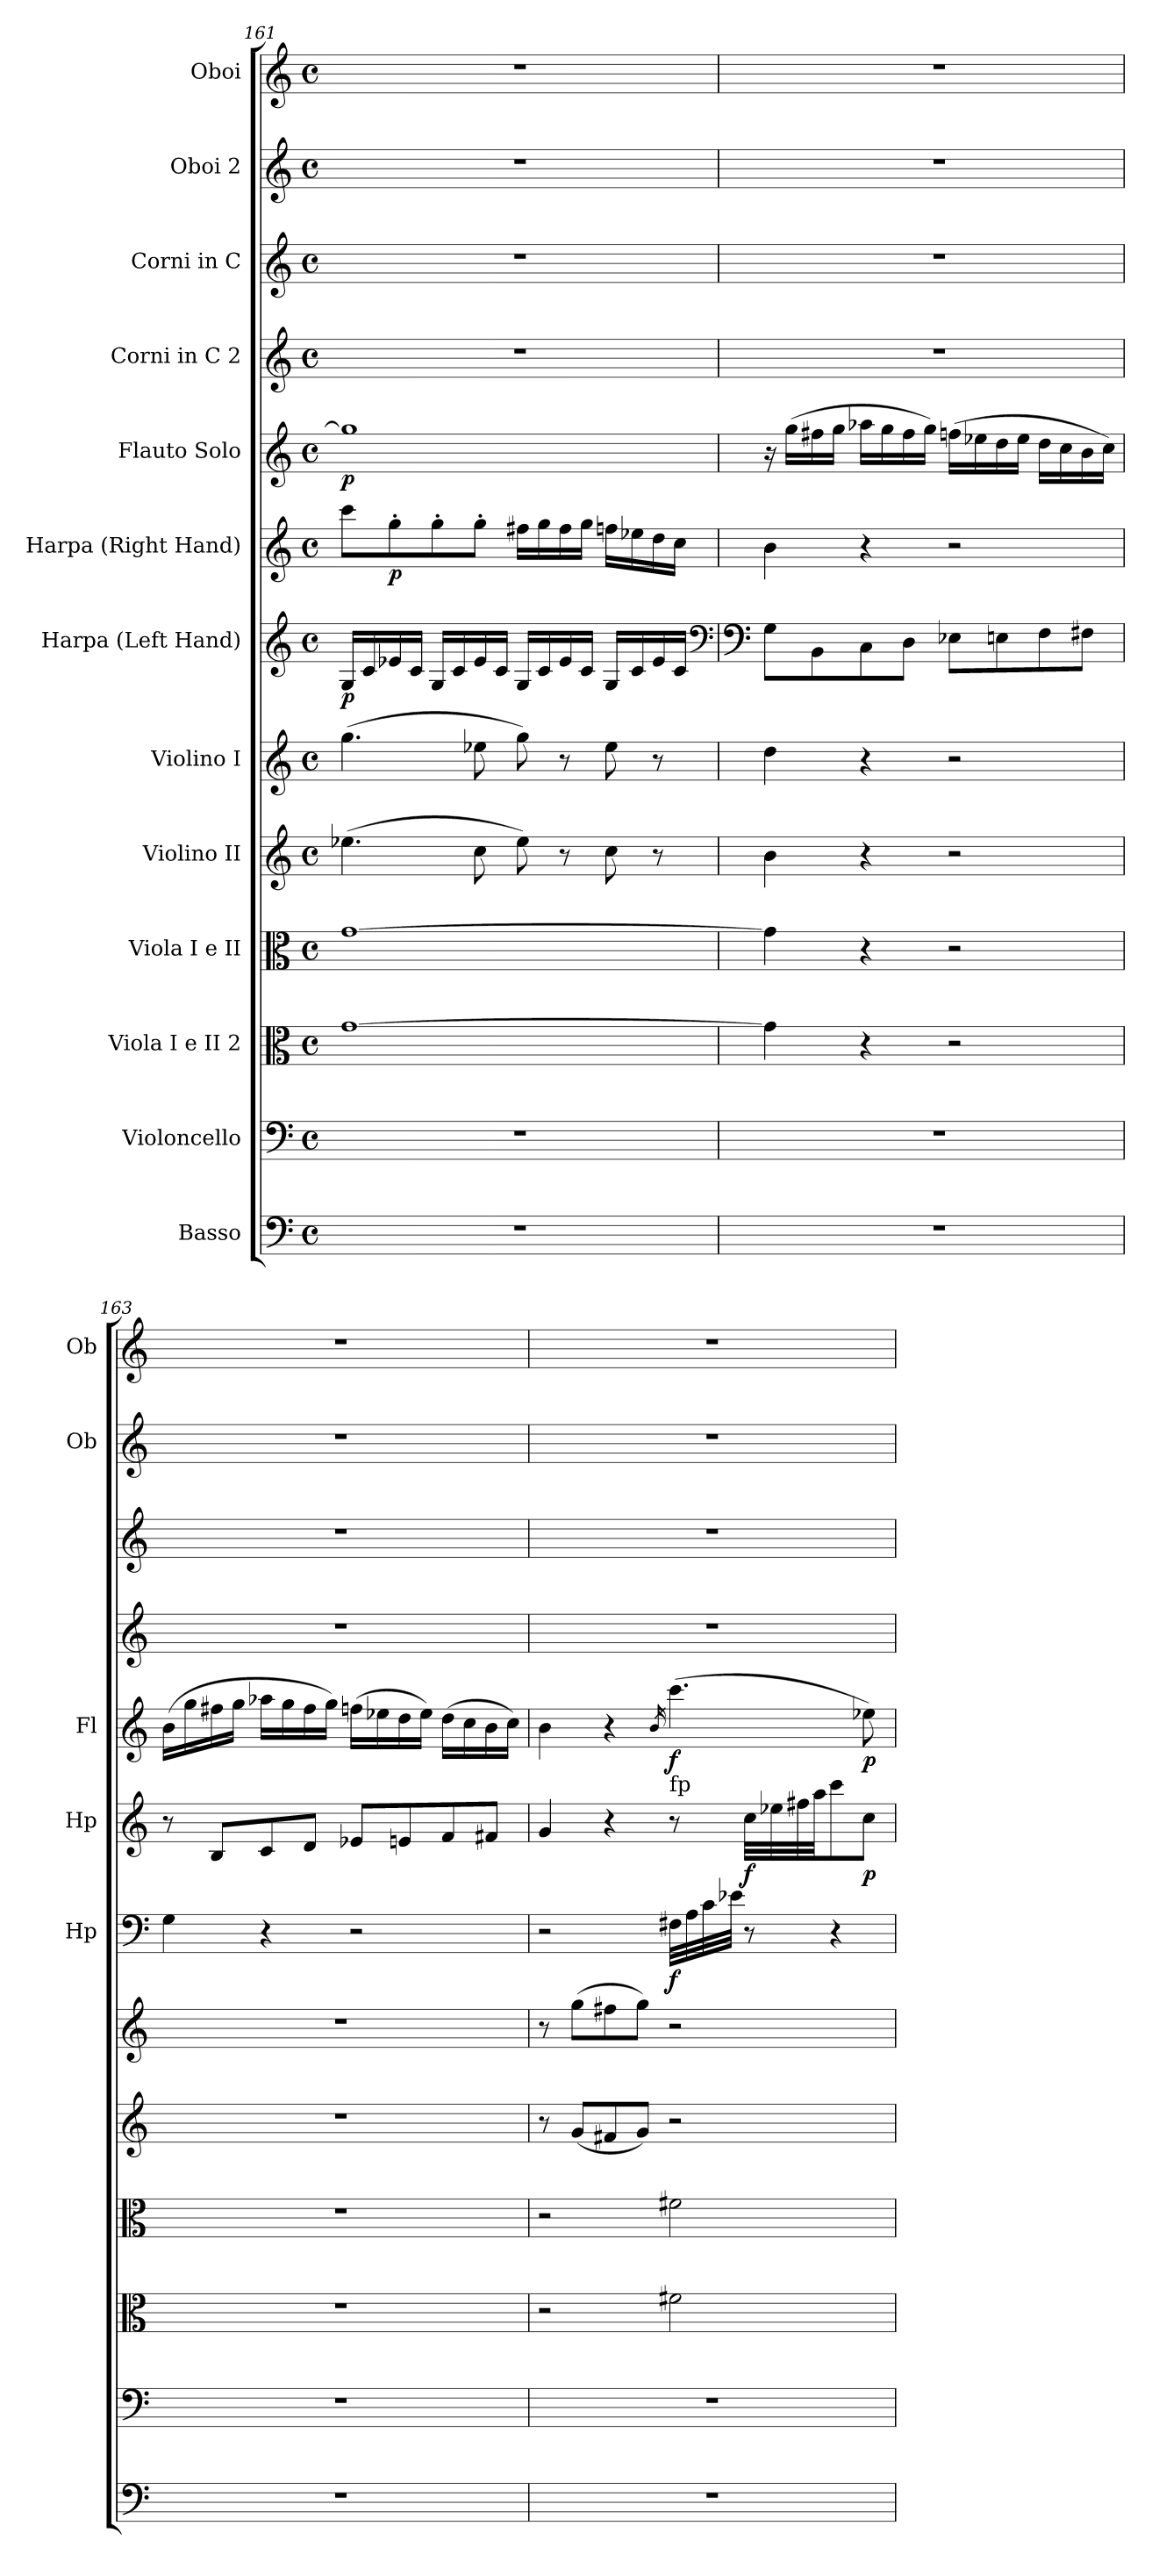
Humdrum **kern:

**kern	**kern	**kern	**kern	**kern	**kern	**kern	**dynam	**kern	**dynam	**kern	**dynam	**kern	**kern	**kern	**kern
*part13	*part12	*part11	*part10	*part9	*part8	*part7	*part7	*part6	*part6	*part5	*part5	*part4	*part3	*part2	*part1
*staff13	*staff12	*staff11	*staff10	*staff9	*staff8	*staff7	*staff7	*staff6	*staff6	*staff5	*staff5	*staff4	*staff3	*staff2	*staff1
*I"Basso	*I"Violoncello	*I"Viola I e II 2	*I"Viola I e II	*I"Violino II	*I"Violino I	*I"Harpa (Left Hand)	*	*I"Harpa (Right Hand)	*	*I"Flauto Solo	*	*I"Corni in C 2	*I"Corni in C	*I"Oboi 2	*I"Oboi
*	*	*	*	*	*	*I'Hp	*	*I'Hp	*	*I'Fl	*	*	*	*I'Ob	*I'Ob
!!LO:PB:g=z
*clefF4	*clefF4	*clefC3	*clefC3	*clefG2	*clefG2	*clefG2	*	*clefG2	*	*clefG2	*	*clefG2	*clefG2	*clefG2	*clefG2
*ITrd0c12	*	*	*	*	*	*	*	*	*	*	*	*ITrd0c12	*ITrd0c12	*	*
*k[]	*k[]	*k[]	*k[]	*k[]	*k[]	*k[]	*	*k[]	*	*k[]	*	*k[]	*k[]	*k[]	*k[]
*C:	*C:	*C:	*C:	*C:	*C:	*C:	*	*C:	*	*C:	*	*C:	*C:	*C:	*C:
*M4/4	*M4/4	*M4/4	*M4/4	*M4/4	*M4/4	*M4/4	*	*M4/4	*	*M4/4	*	*M4/4	*M4/4	*M4/4	*M4/4
*met(c)	*met(c)	*met(c)	*met(c)	*met(c)	*met(c)	*met(c)	*	*met(c)	*	*met(c)	*	*met(c)	*met(c)	*met(c)	*met(c)
=161	=161	=161	=161	=161	=161	=161	=161	=161	=161	=161	=161	=161	=161	=161	=161
!	!	!	!	!	!	!	!LO:DY:b	!	!	!	!LO:DY:b	!	!	!	!
1r	1r	[1g	[1g	(4.ee-X\	(4.gg\	16G/LL	p	8ccc\L	.	1gg]	p	1r	1r	1r	1r
.	.	.	.	.	.	16c/	.	.	.	.	.	.	.	.	.
!	!	!	!	!	!	!	!	!	!LO:DY:b	!	!	!	!	!	!
.	.	.	.	.	.	16e-X/	.	8gg'\	p	.	.	.	.	.	.
.	.	.	.	.	.	16c/JJ	.	.	.	.	.	.	.	.	.
.	.	.	.	.	.	16G/LL	.	8gg'\	.	.	.	.	.	.	.
.	.	.	.	.	.	16c/	.	.	.	.	.	.	.	.	.
.	.	.	.	8cc\	8ee-X\	16e-/	.	8gg'\J	.	.	.	.	.	.	.
.	.	.	.	.	.	16c/JJ	.	.	.	.	.	.	.	.	.
.	.	.	.	8ee-\)	8gg\)	16G/LL	.	16ff#X\LL	.	.	.	.	.	.	.
.	.	.	.	.	.	16c/	.	16gg\	.	.	.	.	.	.	.
.	.	.	.	8r	8r	16e-/	.	16ff#\	.	.	.	.	.	.	.
.	.	.	.	.	.	16c/JJ	.	16gg\JJ	.	.	.	.	.	.	.
.	.	.	.	8cc\	8ee-\	16G/LL	.	16ffn\LL	.	.	.	.	.	.	.
.	.	.	.	.	.	16c/	.	16ee-X\	.	.	.	.	.	.	.
.	.	.	.	8r	8r	16e-/	.	16dd\	.	.	.	.	.	.	.
.	.	.	.	.	.	16c/JJ	.	16cc\JJ	.	.	.	.	.	.	.
*	*	*	*	*	*	*clefF4	*	*	*	*	*	*	*	*	*
=162	=162	=162	=162	=162	=162	=162	=162	=162	=162	=162	=162	=162	=162	=162	=162
*	*	*	*	*	*	*clefF4	*	*	*	*	*	*	*	*	*
1r	1r	4g\]	4g\]	4b\	4dd\	8G\L	.	4b\	.	16r	.	1r	1r	1r	1r
.	.	.	.	.	.	.	.	.	.	(16gg\LL	.	.	.	.	.
.	.	.	.	.	.	8BB\	.	.	.	16ff#X\	.	.	.	.	.
.	.	.	.	.	.	.	.	.	.	16gg\JJ	.	.	.	.	.
.	.	4r	4r	4r	4r	8C\	.	4r	.	16aa-X\LL	.	.	.	.	.
.	.	.	.	.	.	.	.	.	.	16gg\	.	.	.	.	.
.	.	.	.	.	.	8D\J	.	.	.	16ff#\	.	.	.	.	.
.	.	.	.	.	.	.	.	.	.	16gg\JJ)	.	.	.	.	.
.	.	2r	2r	2r	2r	8E-X\L	.	2r	.	(16ffn\LL	.	.	.	.	.
.	.	.	.	.	.	.	.	.	.	16ee-X\	.	.	.	.	.
.	.	.	.	.	.	8En\	.	.	.	16dd\	.	.	.	.	.
.	.	.	.	.	.	.	.	.	.	16ee-\JJ	.	.	.	.	.
.	.	.	.	.	.	8F\	.	.	.	16dd\LL	.	.	.	.	.
.	.	.	.	.	.	.	.	.	.	16cc\	.	.	.	.	.
.	.	.	.	.	.	8F#X\J	.	.	.	16b\	.	.	.	.	.
.	.	.	.	.	.	.	.	.	.	16cc\JJ)	.	.	.	.	.
!!LO:PB:g=z
=163	=163	=163	=163	=163	=163	=163	=163	=163	=163	=163	=163	=163	=163	=163	=163
1r	1r	1r	1r	1r	1r	4G\	.	8r	.	(16b\LL	.	1r	1r	1r	1r
.	.	.	.	.	.	.	.	.	.	16gg\	.	.	.	.	.
.	.	.	.	.	.	.	.	8B/L	.	16ff#X\	.	.	.	.	.
.	.	.	.	.	.	.	.	.	.	16gg\JJ	.	.	.	.	.
.	.	.	.	.	.	4r	.	8c/	.	16aa-X\LL	.	.	.	.	.
.	.	.	.	.	.	.	.	.	.	16gg\	.	.	.	.	.
.	.	.	.	.	.	.	.	8d/J	.	16ff#\	.	.	.	.	.
.	.	.	.	.	.	.	.	.	.	16gg\JJ)	.	.	.	.	.
.	.	.	.	.	.	2r	.	8e-X/L	.	(16ffn\LL	.	.	.	.	.
.	.	.	.	.	.	.	.	.	.	16ee-X\	.	.	.	.	.
.	.	.	.	.	.	.	.	8en/	.	16dd\	.	.	.	.	.
.	.	.	.	.	.	.	.	.	.	16ee-\JJ)	.	.	.	.	.
.	.	.	.	.	.	.	.	8f/	.	(16dd\LL	.	.	.	.	.
.	.	.	.	.	.	.	.	.	.	16cc\	.	.	.	.	.
.	.	.	.	.	.	.	.	8f#X/J	.	16b\	.	.	.	.	.
.	.	.	.	.	.	.	.	.	.	16cc\JJ)	.	.	.	.	.
=164	=164	=164	=164	=164	=164	=164	=164	=164	=164	=164	=164	=164	=164	=164	=164
1r	1r	2r	2r	8r	8r	2r	.	4g/	.	4b\	.	1r	1r	1r	1r
.	.	.	.	(8g/L	(8gg\L	.	.	.	.	.	.	.	.	.	.
.	.	.	.	8f#X/	8ff#X\	.	.	4r	.	4r	.	.	.	.	.
.	.	.	.	8g/J)	8gg\J)	.	.	.	.	.	.	.	.	.	.
.	.	.	.	.	.	.	.	.	.	16qb/	.	.	.	.	.
!	!	!	!	!	!	!	!	!	!	!LO:TX:b:t=fp	!	!	!	!	!
!	!	!	!	!	!	!	!LO:DY:b	!	!	!	!LO:DY:b	!	!	!	!
.	.	2f#X\	2f#X\	2r	2r	32F#X\LLL	f	8r	.	(4.ccc\	f	.	.	.	.
.	.	.	.	.	.	32A\	.	.	.	.	.	.	.	.	.
.	.	.	.	.	.	32c\	.	.	.	.	.	.	.	.	.
.	.	.	.	.	.	32e-X\JJJ	.	.	.	.	.	.	.	.	.
!	!	!	!	!	!	!	!	!	!LO:DY:b	!	!	!	!	!	!
.	.	.	.	.	.	8r	.	32cc\LLL	f	.	.	.	.	.	.
.	.	.	.	.	.	.	.	32ee-X\	.	.	.	.	.	.	.
.	.	.	.	.	.	.	.	32ff#X\	.	.	.	.	.	.	.
.	.	.	.	.	.	.	.	32aa\JJ	.	.	.	.	.	.	.
.	.	.	.	.	.	4r	.	8ccc\	.	.	.	.	.	.	.
!	!	!	!	!	!	!	!	!	!LO:DY:b	!	!LO:DY:b	!	!	!	!
.	.	.	.	.	.	.	.	8cc\J	p	8ee-X\)	p	.	.	.	.
=	=	=	=	=	=	=	=	=	=	=	=	=	=	=	=
*-	*-	*-	*-	*-	*-	*-	*-	*-	*-	*-	*-	*-	*-	*-	*-
